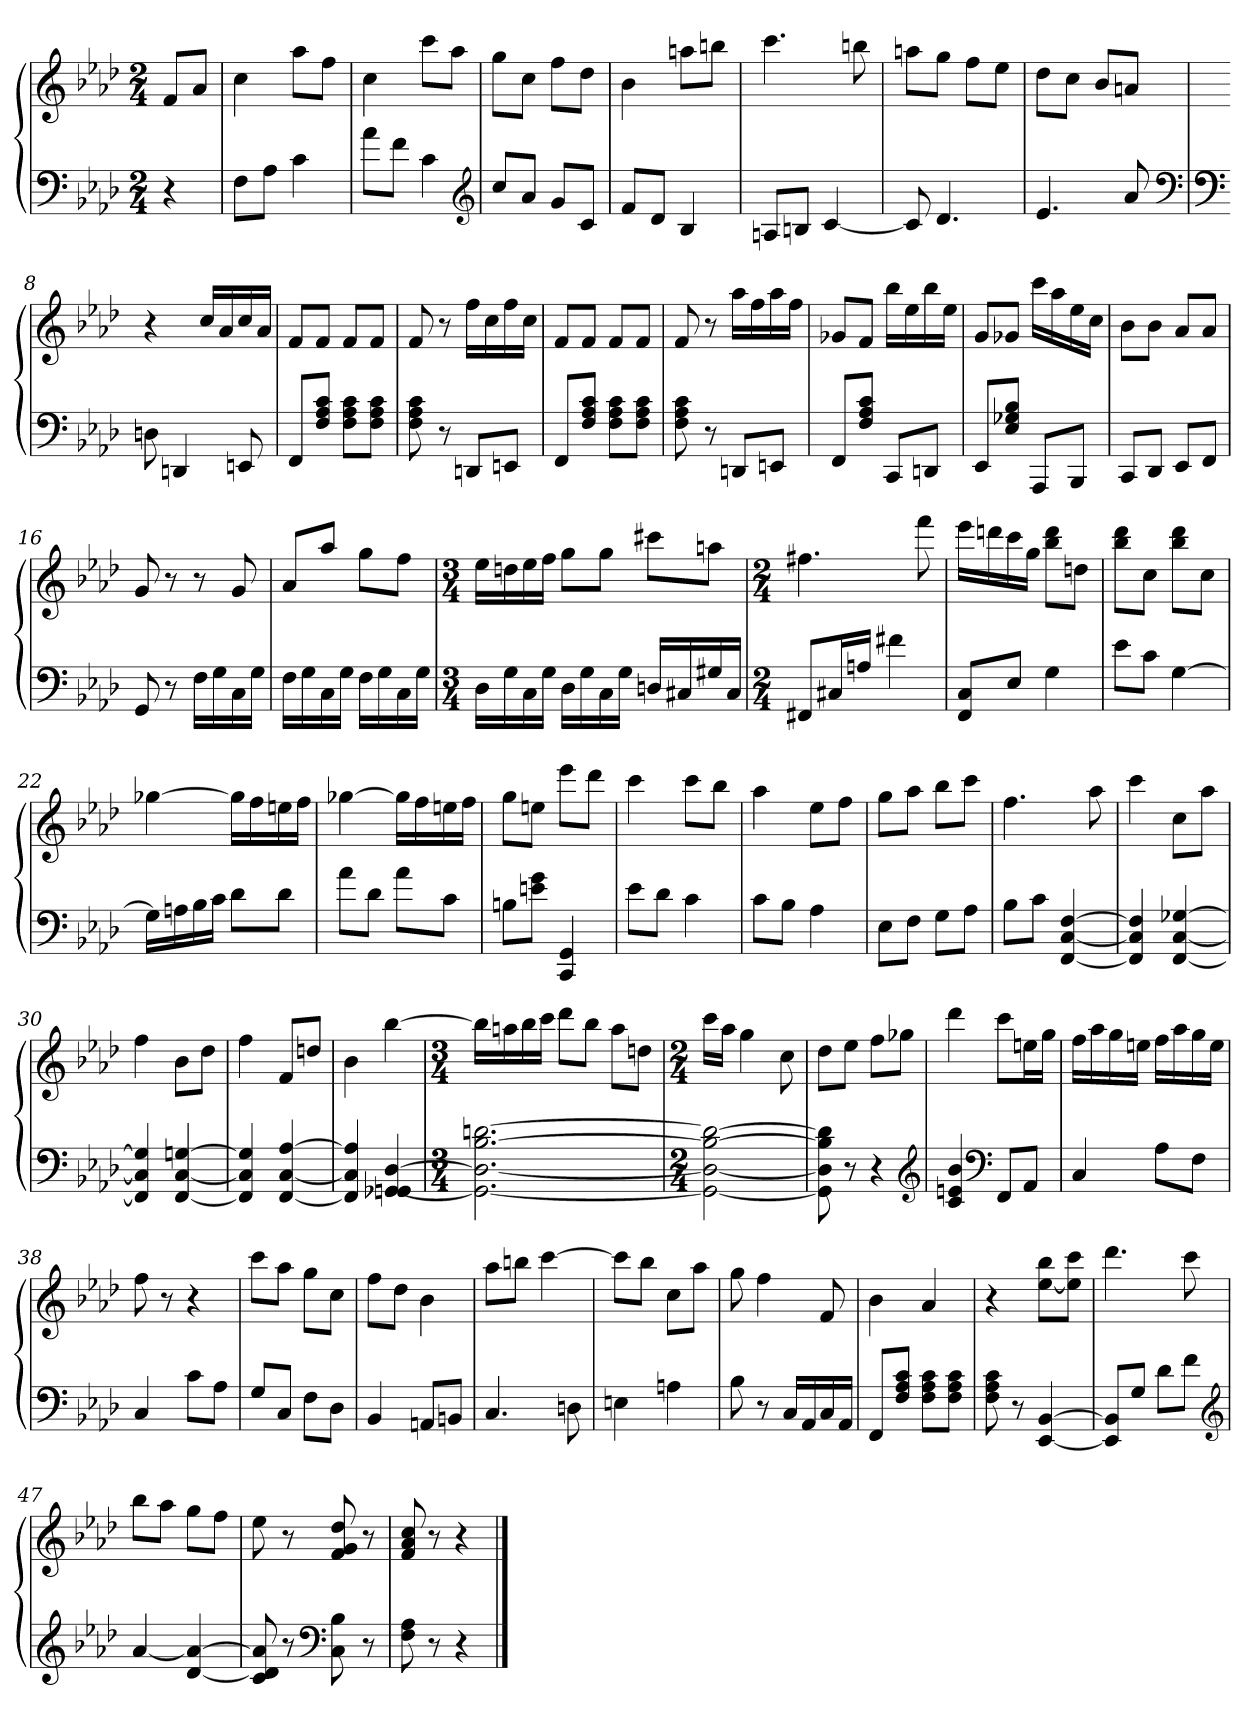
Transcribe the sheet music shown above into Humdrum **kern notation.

**kern	**kern
*part1	*part1
*staff2	*staff1
*clefF4	*clefG2
*k[b-e-a-d-]	*k[b-e-a-d-]
*f:	*f:
*M2/4	*M2/4
=	=
4r	8f/L
.	8a-/J
=1	=1
8F\L	4cc\
8A-\J	.
4c\	8aa-\L
.	8ff\J
=2	=2
8a-\L	4cc\
8f\J	.
4c\	8ccc\L
.	8aa-\J
*clefG2	*
=3	=3
8cc/L	8gg\L
8a-/J	8cc\J
8g/L	8ff\L
8c/J	8dd-\J
=4	=4
8f/L	4b-\
8d-/J	.
4B-/	8aan\L
.	8bbn\J
=5	=5
8An/L	4.ccc\
8Bn/J	.
[4c/	.
.	8bbn\
=6	=6
8c/]	8aan\L
4.d-/	8gg\J
.	8ff\L
.	8ee-\J
=7	=7
4.e-/	8dd-\L
.	8cc\J
.	8b-/L
8a-/	8an/J
*clefF4	*
=8	=8
*clefF4	*
8Dn\	4r
4DDn/	.
.	16cc/LL
.	16a-/
8EEn/	16cc/
.	16a-/JJ
=9	=9
8FF/L	8f/L
8F/ 8A-/ 8c/J	8f/J
8F\ 8A-\ 8c\L	8f/L
8F\ 8A-\ 8c\J	8f/J
=10	=10
8F\ 8A-\ 8c\	8f/
8r	8r
8DDn/L	16ff\LL
.	16cc\
8EEn/J	16ff\
.	16cc\JJ
=11	=11
8FF/L	8f/L
8F/ 8A-/ 8c/J	8f/J
8F\ 8A-\ 8c\L	8f/L
8F\ 8A-\ 8c\J	8f/J
=12	=12
8F\ 8A-\ 8c\	8f/
8r	8r
8DDn/L	16aa-\LL
.	16ff\
8EEn/J	16aa-\
.	16ff\JJ
=13	=13
8FF/L	8g-X/L
8F/ 8A-/ 8c/J	8f/J
8CC/L	16bb-\LL
.	16ee-\
8DDn/J	16bb-\
.	16ee-\JJ
=14	=14
8EE-/L	8g/L
8E-/ 8G-X/ 8B-/J	8g-X/J
8AAA-/L	16ccc\LL
.	16aa-\
8BBB-/J	16ee-\
.	16cc\JJ
=15	=15
8CC/L	8b-\L
8DD-/J	8b-\J
8EE-/L	8a-/L
8FF/J	8a-/J
=16	=16
8GG/	8g/
8r	8r
16F\LL	8r
16G\	.
16C\	8g/
16G\JJ	.
=17	=17
16F\LL	8a-/L
16G\	.
16C\	8aa-/J
16G\JJ	.
16F\LL	8gg\L
16G\	.
16C\	8ff\J
16G\JJ	.
=18	=18
*M3/4	*M3/4
16D-\LL	16ee-\LL
16G\	16ddn\
16C\	16ee-\
16G\JJ	16ff\JJ
16D-\LL	8gg\L
16G\	.
16C\	8gg\J
16G\JJ	.
16Dn/LL	8ccc#X\L
16C#X/	.
16G#X/	8aan\J
16C#/JJ	.
=19	=19
*M2/4	*M2/4
8FF#X/L	4.ff#X\
16C#X/L	.
16An/JJ	.
4f#X\	.
.	8fff\
=20	=20
8FF/ 8C/L	16eee-\LL
.	16dddn\
8E-/J	16ccc\
.	16gg\JJ
4G\	8bb-\ 8ddd\L
.	8ddn\J
=21	=21
8e-\L	8bb-\ 8ddd-\L
8c\J	8cc\J
[4G\	8bb-\ 8ddd-\L
.	8cc\J
=22	=22
16G\LL]	[4gg-X\
16An\	.
16B-\	.
16c\JJ	.
8d-\L	16gg-\LL]
.	16ff\
8d-\J	16een\
.	16ff\JJ
=23	=23
8a-\L	[4gg-X\
8d-\J	.
8a-\L	16gg-\LL]
.	16ff\
8c\J	16een\
.	16ff\JJ
=24	=24
8Bn\L	8gg\L
8en\ 8g\J	8een\J
4CC/ 4GG/	8eee-\L
.	8ddd-\J
=25	=25
8e-\L	4ccc\
8d-\J	.
4c\	8ccc\L
.	8bb-\J
=26	=26
8c\L	4aa-\
8B-\J	.
4A-\	8ee-\L
.	8ff\J
=27	=27
8E-\L	8gg\L
8F\J	8aa-\J
8G\L	8bb-\L
8A-\J	8ccc\J
=28	=28
8B-\L	4.ff\
8c\J	.
[4FF/ [4C/ [4F/	.
.	8aa-\
=29	=29
4FF]/ 4C]/ 4F]/	4ccc\
[4FF/ [4C/ [4G-X/	8cc\L
.	8aa-\J
=30	=30
4FF]/ 4C]/ 4G-]/	4ff\
[4FF/ [4C/ [4Gn/	8b-\L
.	8dd-\J
=31	=31
4FF]/ 4C]/ 4G]/	4ff\
[4FF/ [4C/ [4A-/	8f/L
.	8ddn/J
=32	=32
4FF]/ 4C]/ 4A-]/	4b-\
[4GG-X/ 4GGn/ [4D-/	[4bb-\
=33	=33
*M3/4	*M3/4
2.GG-_\ 2.D-_\ [2.B-\ [2.dn\	16bb-\LL]
.	16aan\
.	16bb-\
.	16ccc\JJ
.	8ddd-\L
.	8bb-\J
.	8aa\L
.	8ddn\J
=34	=34
*M2/4	*M2/4
2GG-_\ 2D-_\ 2B-_\ 2d_\	16ccc\LL
.	16aa-\JJ
.	4gg\
.	8cc\
=35	=35
8GG-]\ 8D-]\ 8B-]\ 8d]\	8dd-\L
8r	8ee-\J
4r	8ff\L
.	8gg-X\J
*clefG2	*
=36	=36
4c/ 4en/ 4b-/	4ddd-\
*clefF4	*
8FF/L	8ccc\L
8AA-/J	16een\L
.	16gg\JJ
=37	=37
4C/	16ff\LL
.	16aa-\
.	16gg\
.	16een\JJ
8A-\L	16ff\LL
.	16aa-\
8F\J	16gg\
.	16ee\JJ
=38	=38
4C/	8ff\
.	8r
8c\L	4r
8A-\J	.
=39	=39
8G/L	8ccc\L
8C/J	8aa-\J
8F\L	8gg\L
8D-\J	8cc\J
=40	=40
4BB-/	8ff\L
.	8dd-\J
8AAn/L	4b-\
8BBn/J	.
=41	=41
4.C/	8aa-\L
.	8bbn\J
.	[4ccc\
8Dn\	.
=42	=42
4En\	8ccc\L]
.	8bb-\J
4An\	8cc\L
.	8aa-\J
=43	=43
8B-\	8gg\
8r	4ff\
16C/LL	.
16AA-/	.
16C/	8f/
16AA-/JJ	.
=44	=44
8FF/L	4b-\
8F/ 8A-/ 8c/J	.
8F\ 8A-\ 8c\L	4a-/
8F\ 8A-\ 8c\J	.
=45	=45
8F\ 8A-\ 8c\	4r
8r	.
[4EE-/ [4BB-/	[8ee-\ 8bb-\L
.	8ee-]\ 8ccc\J
=46	=46
8EE-]/ 8BB-]/L	4.ddd-\
8G/J	.
8d-\L	.
8f\J	8ccc\
*clefG2	*
=47	=47
[4a-/	8bb-\L
.	8aa-\J
[4d-/ 4a-_/	8gg\L
.	8ff\J
=48	=48
8c/ 8d-]/ 8a-]/	8ee-\
8r	8r
*clefF4	*
8C\ 8B-\	8f/ 8g/ 8dd-/
8r	8r
=49	=49
8F\ 8A-\	8f/ 8a-/ 8cc/
8r	8r
4r	4r
==	==
*-	*-
